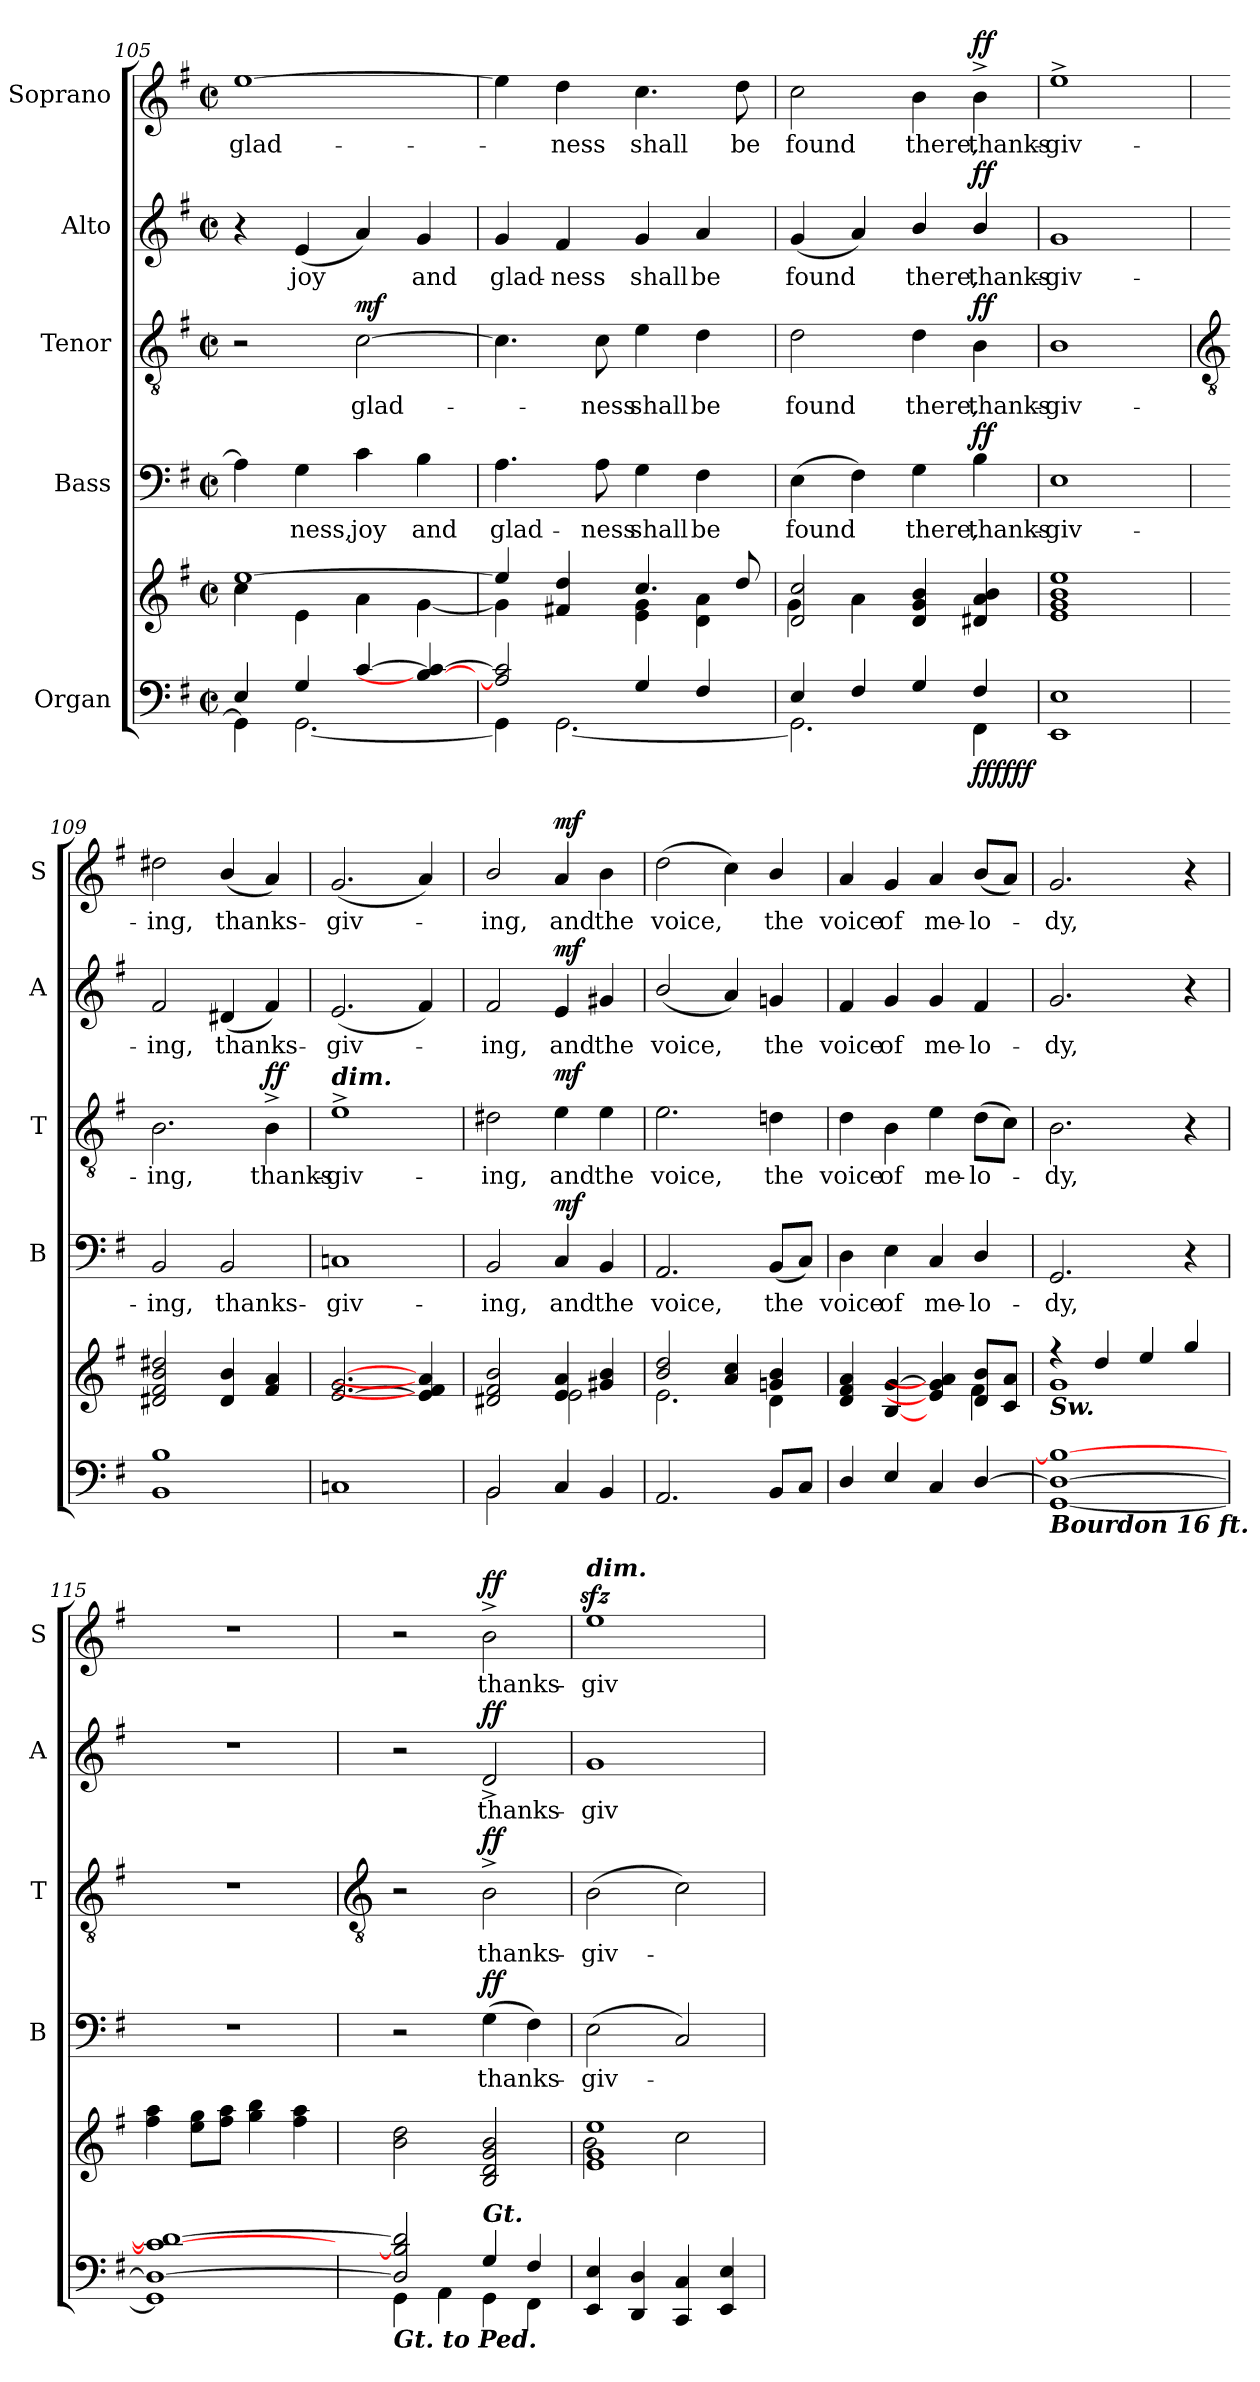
**kern	**kern	**dynam	**kern	**text	**dynam	**kern	**text	**dynam	**kern	**text	**dynam	**kern	**text	**dynam
*part5	*part5	*part5	*part4	*part4	*part4	*part3	*part3	*part3	*part2	*part2	*part2	*part1	*part1	*part1
*staff6	*staff5	*staff5/6	*staff4	*staff4	*staff4	*staff3	*staff3	*staff3	*staff2	*staff2	*staff2	*staff1	*staff1	*staff1
*I"Organ	*	*	*I"Bass	*	*	*I"Tenor	*	*	*I"Alto	*	*	*I"Soprano	*	*
*	*	*	*I'B	*	*	*I'T	*	*	*I'A	*	*	*I'S	*	*
*clefF4	*clefG2	*	*clefF4	*	*	*clefGv2	*	*	*clefG2	*	*	*clefG2	*	*
*k[f#]	*k[f#]	*	*k[f#]	*	*	*k[f#]	*	*	*k[f#]	*	*	*k[f#]	*	*
*G:	*G:	*	*G:	*	*	*G:	*	*	*G:	*	*	*G:	*	*
*M2/2	*M2/2	*	*M2/2	*	*	*M2/2	*	*	*M2/2	*	*	*M2/2	*	*
*met(c|)	*met(c|)	*	*met(c|)	*	*	*met(c|)	*	*	*met(c|)	*	*	*met(c|)	*	*
=105	=105	=105	=105	=105	=105	=105	=105	=105	=105	=105	=105	=105	=105	=105
*^	*^	*	*	*	*	*	*	*	*	*	*	*	*	*
!	!	!	!	!	!	!	!	!	!	!	!	!	!	!	!LO:LY:b	!
4E/	4GG\]	[1ee/	4cc\	.	4A]	.	.	2r	.	.	4r	.	.	[1ee	glad-	.
!	!	!	!	!	!	!LO:LY:b	!	!	!	!	!	!LO:LY:b	!	!	!	!
4G/	[2.GG\	.	4e\	.	4G	ness,	.	.	.	.	(<4e	joy	.	.	.	.
!	!	!	!	!	!	!LO:LY:b	!	!	!LO:LY:b	!LO:DY:b	!	!	!	!	!	!
[4c/	.	.	4a\	.	4c	joy	.	[2c	glad-	mf	4a)	.	.	.	.	.
!	!	!	!	!	!	!LO:LY:b	!	!	!	!	!	!LO:LY:b	!	!	!	!
4B/_ 4c/_	.	.	[4g\	.	4B	and	.	.	.	.	4g	and	.	.	.	.
=106	=106	=106	=106	=106	=106	=106	=106	=106	=106	=106	=106	=106	=106	=106	=106	=106
!	!	!	!	!	!	!LO:LY:b	!	!	!	!	!	!LO:LY:b	!	!	!	!
2A/] 2c/]	4GG\]	4ee/]	4g\]	.	4.A	glad-	.	4.c]	.	.	4g	glad-	.	4ee]	.	.
!	!	!	!	!	!	!	!	!	!	!	!	!LO:LY:b	!	!	!LO:LY:b	!
.	[2.GG\	4f#X/ 4dd/	4ryy	.	.	.	.	.	.	.	4f#	-ness	.	4dd	ness	.
!	!	!	!	!	!	!LO:LY:b	!	!	!LO:LY:b	!	!	!	!	!	!	!
.	.	.	.	.	8A	-ness	.	8c	ness	.	.	.	.	.	.	.
!	!	!	!	!	!	!LO:LY:b	!	!	!LO:LY:b	!	!	!LO:LY:b	!	!	!LO:LY:b	!
4G/	.	4.cc/	4e\ 4g\	.	4G	shall	.	4e	shall	.	4g	shall	.	4.cc	shall	.
!	!	!	!	!	!	!LO:LY:b	!	!	!LO:LY:b	!	!	!LO:LY:b	!	!	!	!
4F#/	.	.	4d\ 4a\	.	4F#	be	.	4d	be	.	4a	be	.	.	.	.
!	!	!	!	!	!	!	!	!	!	!	!	!	!	!	!LO:LY:b	!
.	.	8dd/	.	.	.	.	.	.	.	.	.	.	.	8dd	be	.
=107	=107	=107	=107	=107	=107	=107	=107	=107	=107	=107	=107	=107	=107	=107	=107	=107
!	!	!	!	!	!	!LO:LY:b	!	!	!LO:LY:b	!	!	!LO:LY:b	!	!	!LO:LY:b	!
4E/	2.GG\]	2d/ 2cc/	4g\	.	(>4E	found	.	2d	found	.	(<4g	found	.	2cc	found	.
4F#/	.	.	4a\	.	4F#)	.	.	.	.	.	4a)	.	.	.	.	.
!	!	!	!	!	!	!LO:LY:b	!	!	!LO:LY:b	!	!	!LO:LY:b	!	!	!LO:LY:b	!
4G/	.	4d/ 4g/ 4b/	2ryy	.	4G	there,	.	4d	there,	.	4b/	there,	.	4b	there,	.
!	!	!	!	!LO:DY:b=2	!	!LO:LY:b	!	!	!LO:LY:b	!	!	!LO:LY:b	!	!	!LO:LY:b	!
!	!	!	!	!LO:DY:n=1:b=2	!	!	!	!	!	!	!	!	!	!	!	!
!	!	!	!	!LO:DY:n=2:b	!	!	!LO:DY:b	!	!	!LO:DY:b	!	!	!LO:DY:b	!	!	!LO:DY:b
4F#/	4FF#\	4d#X/ 4a/ 4b/	.	ff ff ff	4B	thanks-	ff	4B	thanks-	ff	4b/	thanks-	ff	4b^	thanks-	ff
=108	=108	=108	=108	=108	=108	=108	=108	=108	=108	=108	=108	=108	=108	=108	=108	=108
!	!	!	!	!	!	!LO:LY:b	!	!	!LO:LY:b	!	!	!LO:LY:b	!	!	!LO:LY:b	!
1E/	1EE\	1e/ 1g/ 1b/ 1ee/	1ryy	.	1E	-giv-	.	1B	-giv-	.	1g	-giv-	.	1ee^	-giv-	.
!!LO:LB:g=z
=109	=109	=109	=109	=109	=109	=109	=109	=109	=109	=109	=109	=109	=109	=109	=109	=109
*	*	*	*	*	*	*	*	*clefGv2	*	*	*	*	*	*	*	*
!	!	!	!	!	!	!LO:LY:b	!	!	!LO:LY:b	!	!	!LO:LY:b	!	!	!LO:LY:b	!
1B/	1BB\	2d#X/ 2f#/ 2b/ 2dd#X/	1ryy	.	2BB	-ing,	.	2.B	-ing,	.	2f#	-ing,	.	2dd#X	-ing,	.
!	!	!	!	!	!	!LO:LY:b	!	!	!	!	!	!LO:LY:b	!	!	!LO:LY:b	!
.	.	4d#/ 4b/	.	.	2BB	thanks-	.	.	.	.	(<4d#X	thanks-	.	(<4b/	thanks-	.
!	!	!	!	!	!	!	!	!	!LO:LY:b	!LO:DY:b	!	!	!	!	!	!
.	.	4f#/ 4a/	.	.	.	.	.	4B^	thanks-	ff	4f#)	.	.	4a)	.	.
=110	=110	=110	=110	=110	=110	=110	=110	=110	=110	=110	=110	=110	=110	=110	=110	=110
!	!	!	!	!	!	!	!	!LO:TX:a:Bi:t=dim.	!	!	!	!	!	!	!	!
!	!	!	!	!	!	!LO:LY:b	!	!	!LO:LY:b	!	!	!LO:LY:b	!	!	!LO:LY:b	!
1ryy	1Cn\	[2.e/ [2.g/	1ryy	.	1Cn	-giv-	.	1e^	-giv-	.	(<2.e	giv-	.	(<2.g	giv-	.
.	.	4e/] 4f#/] 4a/]	.	.	.	.	.	.	.	.	4f#)	.	.	4a)	.	.
=111	=111	=111	=111	=111	=111	=111	=111	=111	=111	=111	=111	=111	=111	=111	=111	=111
!	!	!	!	!	!	!LO:LY:b	!	!	!LO:LY:b	!	!	!LO:LY:b	!	!	!LO:LY:b	!
2BB/	2BB\	2d#X/ 2f#/ 2b/	2ryy	.	2BB	-ing,	.	2d#X\	-ing,	.	2f#/	ing,	.	2b/	ing,	.
!	!	!	!	!	!	!LO:LY:b	!LO:DY:b	!	!LO:LY:b	!LO:DY:b	!	!LO:LY:b	!LO:DY:b	!	!LO:LY:b	!LO:DY:b
4C/	2ryy	4e/ 4a/	2e\	.	4C	and	mf	4e	and	mf	4e	and	mf	4a	and	mf
!	!	!	!	!	!	!LO:LY:b	!	!	!LO:LY:b	!	!	!LO:LY:b	!	!	!LO:LY:b	!
4BB/	.	4g#X/ 4b/	.	.	4BB	the	.	4e	the	.	4g#X	the	.	4b	the	.
=112	=112	=112	=112	=112	=112	=112	=112	=112	=112	=112	=112	=112	=112	=112	=112	=112
!	!	!	!	!	!	!LO:LY:b	!	!	!LO:LY:b	!	!	!LO:LY:b	!	!	!LO:LY:b	!
2.AA/	1ryy	2b/ 2dd/	2.e\	.	2.AA	voice,	.	2.e	voice,	.	(<2b/	voice,	.	(>2dd	voice,	.
.	.	4a/ 4cc/	.	.	.	.	.	.	.	.	4a)	.	.	4cc)	.	.
!	!	!	!	!	!	!LO:LY:b	!	!	!LO:LY:b	!	!	!LO:LY:b	!	!	!LO:LY:b	!
8BB/L	.	4gn/ 4b/	4d\	.	(<8BBL	the	.	4dn\	the	.	4gn/	the	.	4b/	the	.
8C/J	.	.	.	.	8CJ)	.	.	.	.	.	.	.	.	.	.	.
=113	=113	=113	=113	=113	=113	=113	=113	=113	=113	=113	=113	=113	=113	=113	=113	=113
!	!	!	!	!	!	!LO:LY:b	!	!	!LO:LY:b	!	!	!LO:LY:b	!	!	!LO:LY:b	!
4D/	1ryy	4d/ 4f#/ 4a/	2.ryy	.	4D	voice	.	4d	voice	.	4f#	voice	.	4a	voice	.
!	!	!	!	!	!	!LO:LY:b	!	!	!LO:LY:b	!	!	!LO:LY:b	!	!	!LO:LY:b	!
4E/	.	[4B/ [4g/	.	.	4E	of	.	4B	of	.	4g	of	.	4g	of	.
!	!	!	!	!	!	!LO:LY:b	!	!	!LO:LY:b	!	!	!LO:LY:b	!	!	!LO:LY:b	!
4C/	.	4e/] 4g/] 4a/]	.	.	4C	me-	.	4e	me-	.	4g	me-	.	4a	me-	.
!	!	!	!	!	!	!LO:LY:b	!	!	!LO:LY:b	!	!	!LO:LY:b	!	!	!LO:LY:b	!
[4D/	.	8d/ 8b/L	4f#\	.	4D/	-lo-	.	(>8dL	-lo-	.	4f#	-lo-	.	(<8bL	-lo-	.
.	.	8c/ 8a/J	.	.	.	.	.	8cJ)	.	.	.	.	.	8aJ)	.	.
=114	=114	=114	=114	=114	=114	=114	=114	=114	=114	=114	=114	=114	=114	=114	=114	=114
!	!	!LO:TX:b:Bi:t=Sw.	!	!	!	!	!	!	!	!	!	!	!	!	!	!
!LO:TX:b:Bi:t=Bourdon 16 ft.	!	!	!	!	!	!	!	!	!	!	!	!	!	!	!	!
!	!	!	!	!	!	!LO:LY:b	!	!	!LO:LY:b	!	!	!LO:LY:b	!	!	!LO:LY:b	!
1D/_ 1B/_	[1GG\	4r	1g\	.	2.GG	-dy,	.	2.B	dy,	.	2.g	-dy,	.	2.g	dy,	.
.	.	4dd/	.	.	.	.	.	.	.	.	.	.	.	.	.	.
.	.	4ee/	.	.	.	.	.	.	.	.	.	.	.	.	.	.
.	.	4gg/	.	.	4r	.	.	4r	.	.	4r	.	.	4r	.	.
*	*	*v	*v	*	*	*	*	*	*	*	*	*	*	*	*	*
=115	=115	=115	=115	=115	=115	=115	=115	=115	=115	=115	=115	=115	=115	=115	=115
1D/_ 1c/_ 1d/_	1GG\]	4ff#\ 4aa\	.	1r	.	.	1r	.	.	1r	.	.	1r	.	.
.	.	8ee\ 8gg\L	.	.	.	.	.	.	.	.	.	.	.	.	.
.	.	8ff#\ 8aa\J	.	.	.	.	.	.	.	.	.	.	.	.	.
.	.	4gg\ 4bb\	.	.	.	.	.	.	.	.	.	.	.	.	.
.	.	4ff#\ 4aa\	.	.	.	.	.	.	.	.	.	.	.	.	.
!!LO:LB:g=z
=116	=116	=116	=116	=116	=116	=116	=116	=116	=116	=116	=116	=116	=116	=116	=116
*	*	*	*	*	*	*	*clefGv2	*	*	*	*	*	*	*	*
*	*	*^	*	*	*	*	*	*	*	*	*	*	*	*	*
!LO:TX:b:Bi:t=Gt. to Ped.	!	!	!	!	!	!	!	!	!	!	!	!	!	!	!	!
2D/] 2B/] 2d/]	4GG\	2b\ 2dd\	1ryy	.	2r	.	.	2r	.	.	2r	.	.	2r	.	.
.	4AA\	.	.	.	.	.	.	.	.	.	.	.	.	.	.	.
!LO:TX:a:Bi:t=Gt.	!	!	!	!	!	!	!	!	!	!	!	!	!	!	!	!
!	!	!	!	!	!	!LO:LY:b	!LO:DY:b	!	!LO:LY:b	!LO:DY:b	!	!LO:LY:b	!LO:DY:b	!	!LO:LY:b	!LO:DY:b
4G/	4GG\	2B/ 2d/ 2g/ 2b/	.	.	(>4G	thanks-	ff	2B^	thanks-	ff	2d^	thanks-	ff	2b^	thanks-	ff
4F#/	4FF#\	.	.	.	4F#)	.	.	.	.	.	.	.	.	.	.	.
=117	=117	=117	=117	=117	=117	=117	=117	=117	=117	=117	=117	=117	=117	=117	=117	=117
!	!	!	!	!	!	!	!	!	!	!	!	!	!	!LO:TX:a:Bi:t=dim.	!	!
!	!	!	!	!	!	!LO:LY:b	!	!	!LO:LY:b	!	!	!LO:LY:b	!	!	!LO:LY:b	!
4EE/ 4E/	1ryy	1e/ 1g/ 1ee/	2b\	.	(<2E	giv-	.	(>2B	-giv-	.	1g	-giv-	.	1eezz<	giv-	.
4DD/ 4D/	.	.	.	.	.	.	.	.	.	.	.	.	.	.	.	.
4CC/ 4C/	.	.	2cc\	.	2C)	.	.	2c)	.	.	.	.	.	.	.	.
4EE/ 4E/	.	.	.	.	.	.	.	.	.	.	.	.	.	.	.	.
*v	*v	*	*	*	*	*	*	*	*	*	*	*	*	*	*	*
*	*v	*v	*	*	*	*	*	*	*	*	*	*	*	*	*
=	=	=	=	=	=	=	=	=	=	=	=	=	=	=
*-	*-	*-	*-	*-	*-	*-	*-	*-	*-	*-	*-	*-	*-	*-
